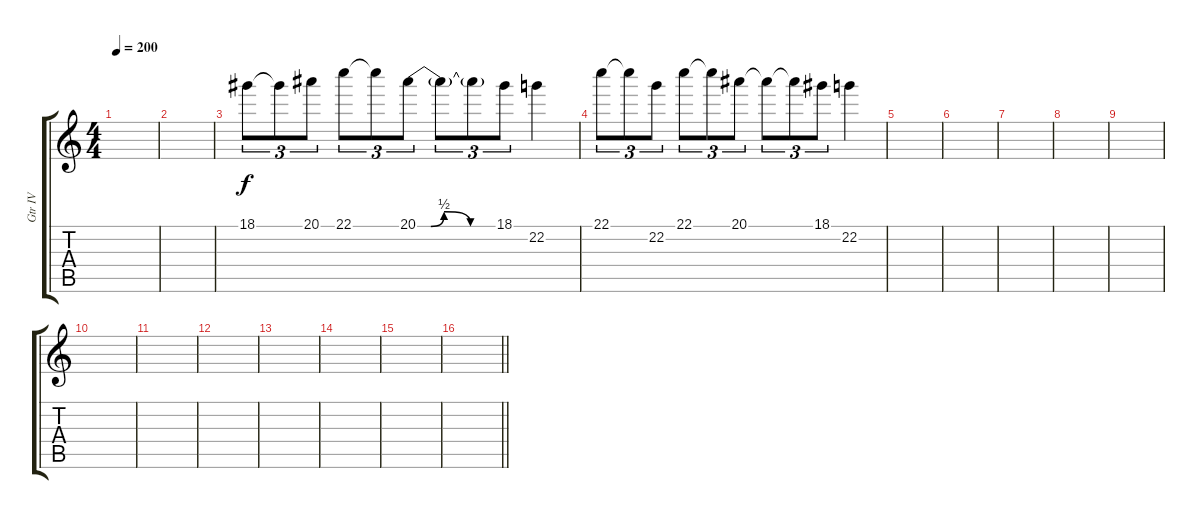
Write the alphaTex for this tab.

\track ("Gtr IV" "Gtr IV") {instrument overdrivenguitar}
\staff {score tabs}
\tuning (D4 A3 F3 C3 G2 D2) {hide}
\ts (4 4)
\tempo 200
\clef g2
\ks c
|
|
18.1.8{tu (3 2) dy f} 18.1{t}.8{tu (3 2)} 20.1.8{tu (3 2)} 22.1.8{tu (3 2)} 22.1{t}.8{tu (3 2)} 20.1{be (custom 0 0 2 0 10 0 20 2 40 0 60 0)}.8{tu (3 2)} 20.1{t}.8{tu (3 2)} 20.1{t}.8{tu (3 2)} 18.1.8{tu (3 2)} 22.2.4 |
22.1.8{tu (3 2)} 22.1{t}.8{tu (3 2)} 22.2.8{tu (3 2)} 22.1.8{tu (3 2)} 22.1{t}.8{tu (3 2)} 20.1.8{tu (3 2)} 20.1{t}.8{tu (3 2)} 20.1{t}.8{tu (3 2)} 18.1.8{tu (3 2)} 22.2.4 |
|
|
|
|
|
|
|
|
|
|
|
\barLineRight lightlight
